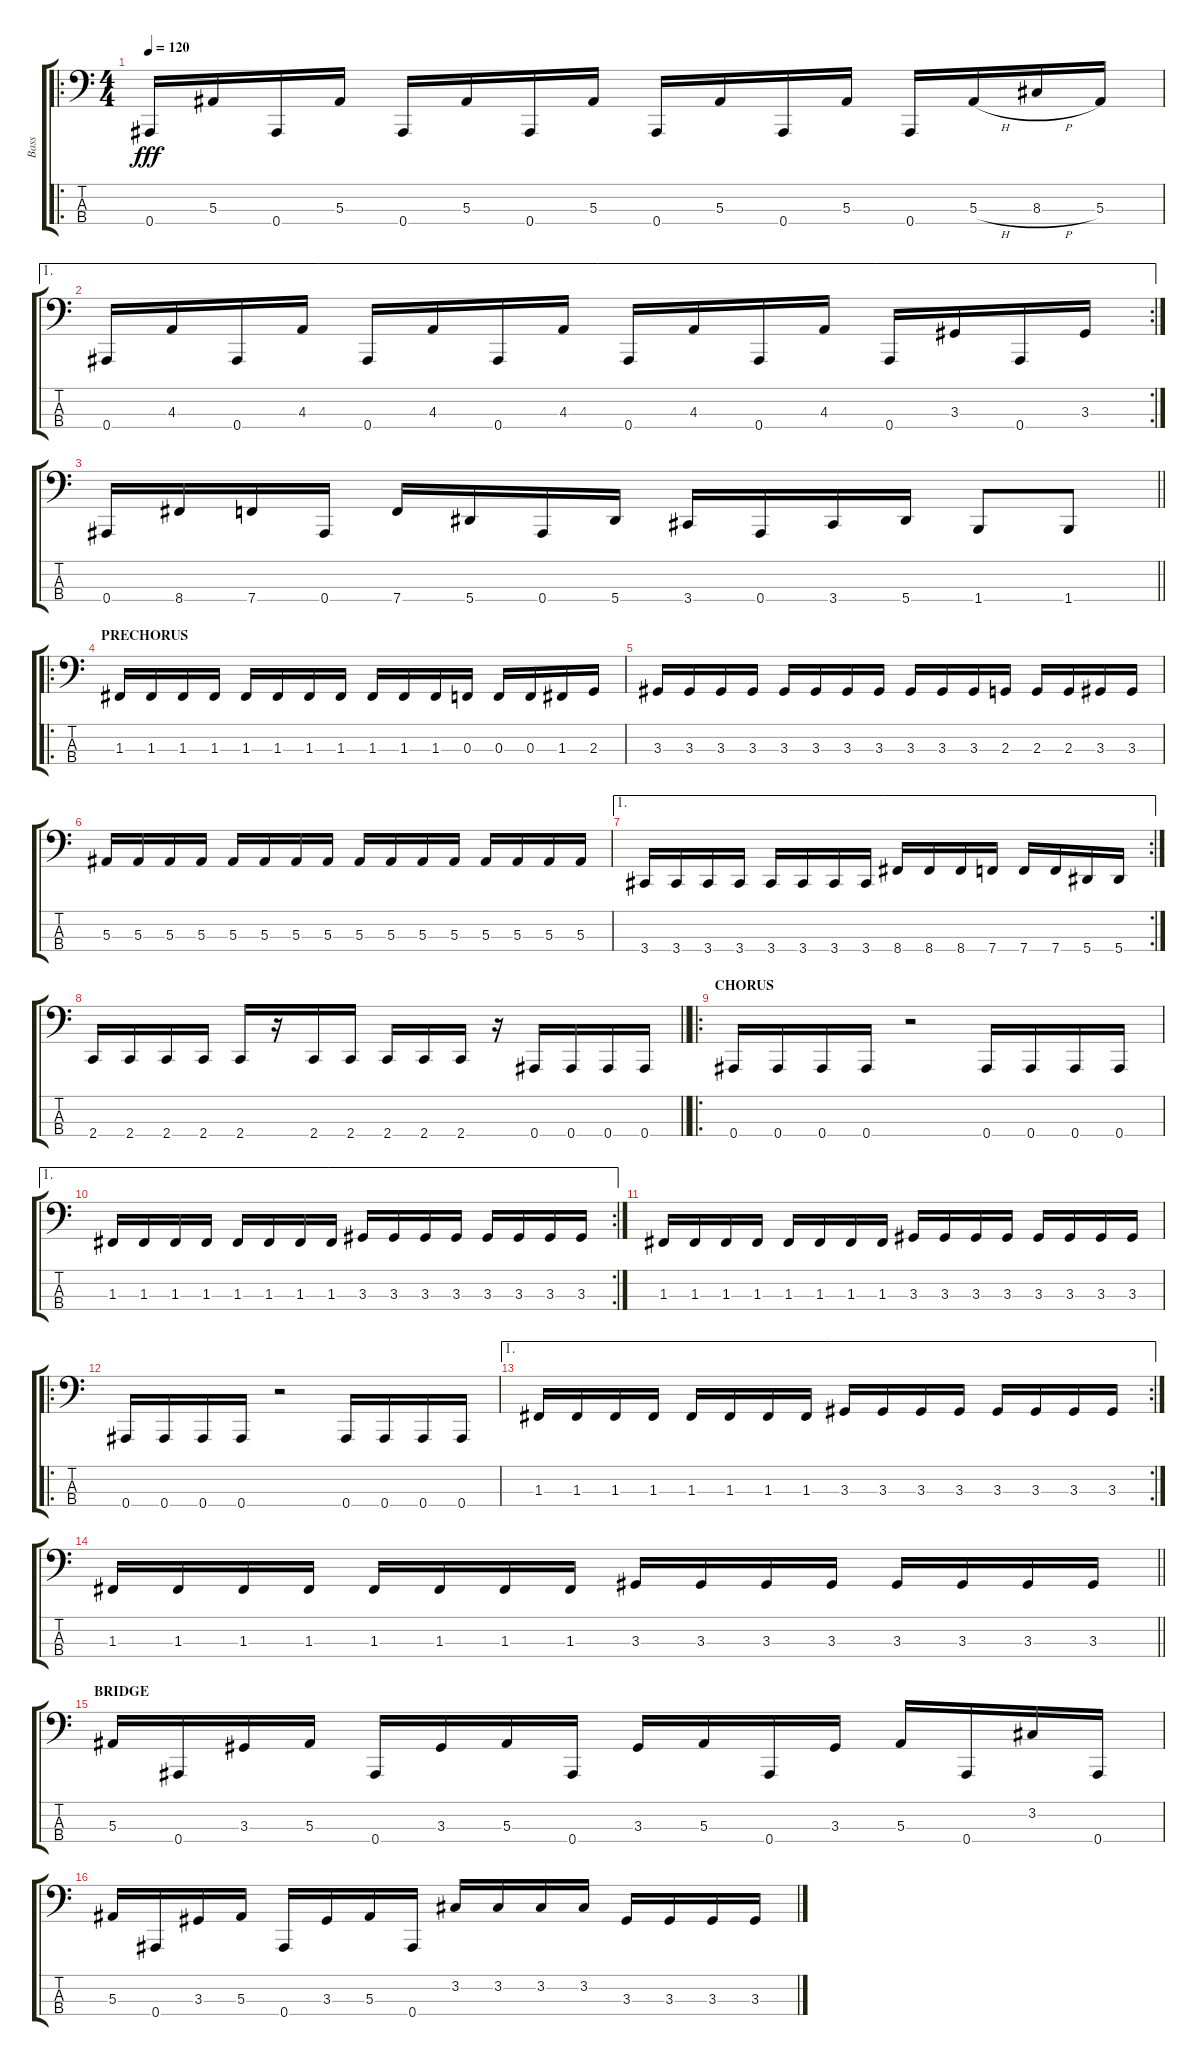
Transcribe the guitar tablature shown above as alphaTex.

\track ("Bass" "Bass") {instrument electricbasspick}
\staff {score tabs}
\tuning (Eb2 Bb1 F1 Bb0) {hide}
\ro
\ts (4 4)
\tempo 120
\clef f4
\ks c
0.4.16{dy fff} 5.3.16 0.4.16 5.3.16 0.4.16 5.3.16 0.4.16 5.3.16 0.4.16 5.3.16 0.4.16 5.3.16 0.4.16 5.3{h}.16 8.3{h}.16 5.3.16 |
\ae 1
\rc 2
0.4.16 4.3.16 0.4.16 4.3.16 0.4.16 4.3.16 0.4.16 4.3.16 0.4.16 4.3.16 0.4.16 4.3.16 0.4.16 3.3.16 0.4.16 3.3.16 |
\barLineRight lightlight
0.4.16 8.4.16 7.4.16 0.4.16 7.4.16 5.4.16 0.4.16 5.4.16 3.4.16 0.4.16 3.4.16 5.4.16 1.4.8 1.4.8 |
\ro
\section ("" "PRECHORUS")
1.3.16 1.3.16 1.3.16 1.3.16 1.3.16 1.3.16 1.3.16 1.3.16 1.3.16 1.3.16 1.3.16 0.3.16 0.3.16 0.3.16 1.3.16 2.3.16 |
3.3.16 3.3.16 3.3.16 3.3.16 3.3.16 3.3.16 3.3.16 3.3.16 3.3.16 3.3.16 3.3.16 2.3.16 2.3.16 2.3.16 3.3.16 3.3.16 |
5.3.16 5.3.16 5.3.16 5.3.16 5.3.16 5.3.16 5.3.16 5.3.16 5.3.16 5.3.16 5.3.16 5.3.16 5.3.16 5.3.16 5.3.16 5.3.16 |
\ae 1
\rc 2
3.4.16 3.4.16 3.4.16 3.4.16 3.4.16 3.4.16 3.4.16 3.4.16 8.4.16 8.4.16 8.4.16 7.4.16 7.4.16 7.4.16 5.4.16 5.4.16 |
\barLineRight lightlight
2.4.16 2.4.16 2.4.16 2.4.16 2.4.16 r.16 2.4.16 2.4.16 2.4.16 2.4.16 2.4.16 r.16 0.4.16 0.4.16 0.4.16 0.4.16 |
\ro
\section ("" "CHORUS")
0.4.16 0.4.16 0.4.16 0.4.16 r.2 0.4.16 0.4.16 0.4.16 0.4.16 |
\ae 1
\rc 2
1.3.16 1.3.16 1.3.16 1.3.16 1.3.16 1.3.16 1.3.16 1.3.16 3.3.16 3.3.16 3.3.16 3.3.16 3.3.16 3.3.16 3.3.16 3.3.16 |
1.3.16 1.3.16 1.3.16 1.3.16 1.3.16 1.3.16 1.3.16 1.3.16 3.3.16 3.3.16 3.3.16 3.3.16 3.3.16 3.3.16 3.3.16 3.3.16 |
\ro
0.4.16 0.4.16 0.4.16 0.4.16 r.2 0.4.16 0.4.16 0.4.16 0.4.16 |
\ae 1
\rc 2
1.3.16 1.3.16 1.3.16 1.3.16 1.3.16 1.3.16 1.3.16 1.3.16 3.3.16 3.3.16 3.3.16 3.3.16 3.3.16 3.3.16 3.3.16 3.3.16 |
\barLineRight lightlight
1.3.16 1.3.16 1.3.16 1.3.16 1.3.16 1.3.16 1.3.16 1.3.16 3.3.16 3.3.16 3.3.16 3.3.16 3.3.16 3.3.16 3.3.16 3.3.16 |
\section ("" "BRIDGE")
5.3.16 0.4.16 3.3.16 5.3.16 0.4.16 3.3.16 5.3.16 0.4.16 3.3.16 5.3.16 0.4.16 3.3.16 5.3.16 0.4.16 3.2.16 0.4.16 |
5.3.16 0.4.16 3.3.16 5.3.16 0.4.16 3.3.16 5.3.16 0.4.16 3.2.16 3.2.16 3.2.16 3.2.16 3.3.16 3.3.16 3.3.16 3.3.16
